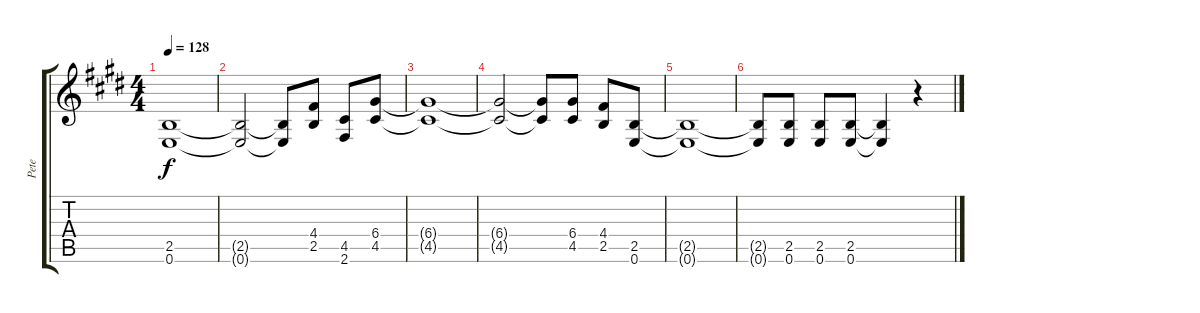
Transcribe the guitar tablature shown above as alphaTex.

\track ("Pete" "Pete") {instrument distortionguitar}
\staff {score tabs}
\tuning (E4 B3 G3 D3 A2 E2) {hide}
\ts (4 4)
\tempo 128
\clef g2
\ks c#minor
(2.5{t} 0.6{t}).1{dy f} |
(2.5{t} 0.6{t}).2 (2.5{t} 0.6{t}).8 (4.4 2.5).8 (4.5 2.6).8 (6.4 4.5).8 |
(6.4{t} 4.5{t}).1 |
(6.4{t} 4.5{t}).2 (6.4{t} 4.5{t}).8 (6.4 4.5).8 (4.4 2.5).8 (2.5 0.6).8 |
(2.5{t} 0.6{t}).1 |
(2.5{t} 0.6{t}).8 (2.5 0.6).8 (2.5 0.6).8 (2.5 0.6).8 (2.5{t} 0.6{t}).4 r.4
